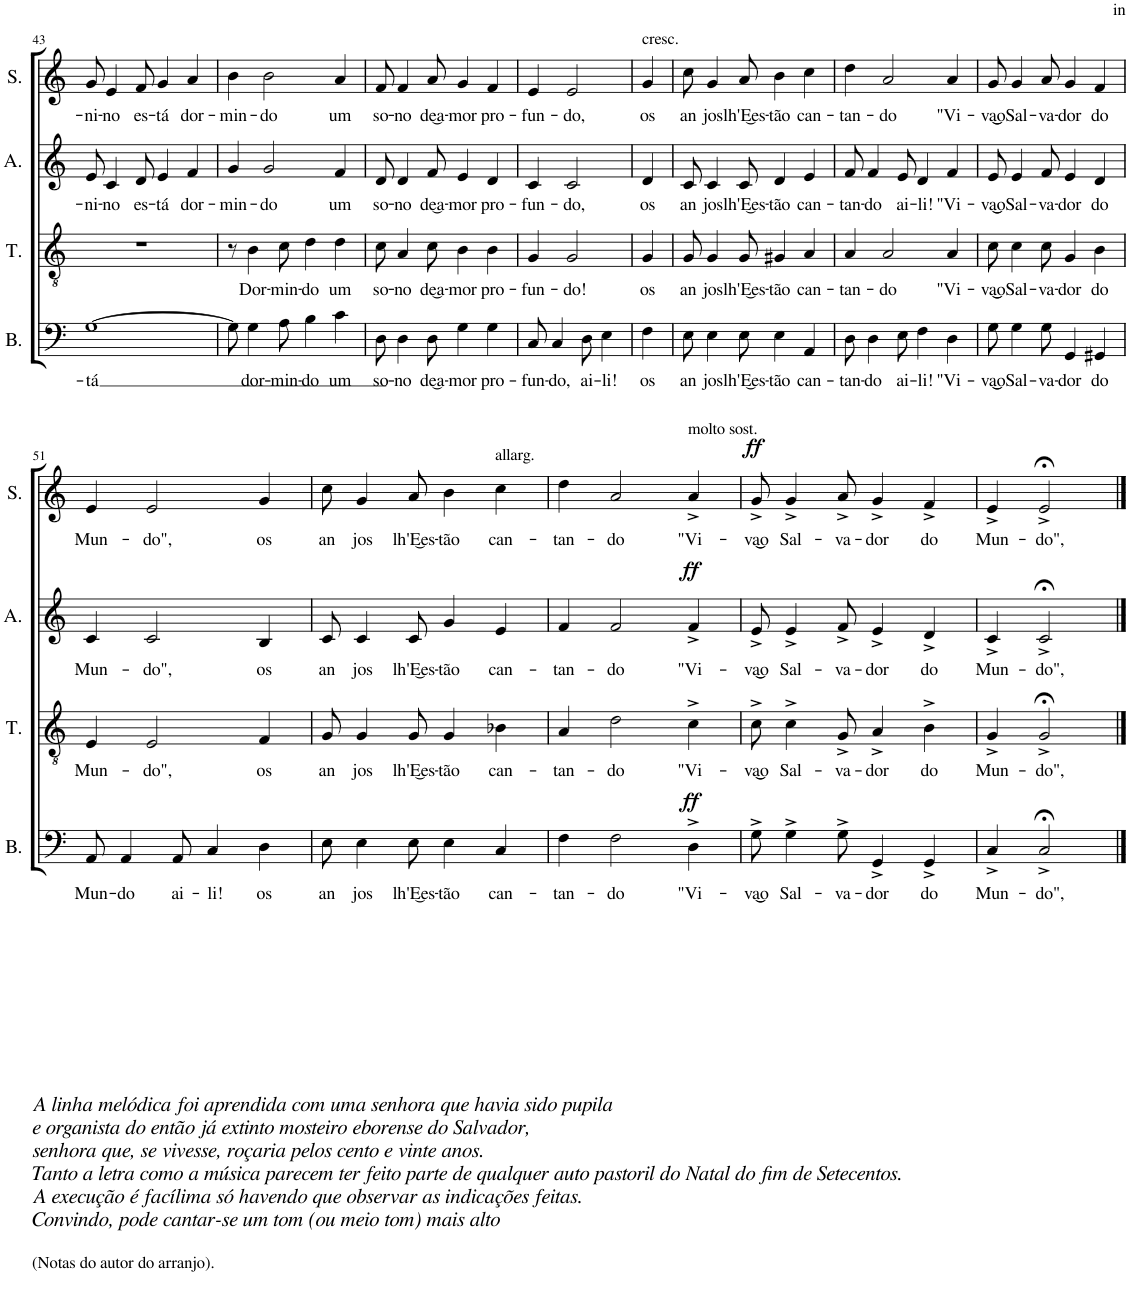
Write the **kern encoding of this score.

**kern	**text	**dynam	**kern	**text	**kern	**text	**dynam	**kern	**text	**dynam
*part4	*part4	*part4	*part3	*part3	*part2	*part2	*part2	*part1	*part1	*part1
*staff4	*staff4	*staff4	*staff3	*staff3	*staff2	*staff2	*staff2	*staff1	*staff1	*staff1
*I"B	*	*	*I"T	*	*I"A	*	*	*I"S	*	*
*I'B.	*	*	*I'T.	*	*I'A.	*	*	*I'S.	*	*
!!LO:PB:g=z
*clefF4	*	*	*clefGv2	*	*clefG2	*	*	*clefG2	*	*
*k[]	*	*	*k[]	*	*k[]	*	*	*k[]	*	*
*M4/4	*	*	*M4/4	*	*M4/4	*	*	*M4/4	*	*
=43	=43	=43	=43	=43	=43	=43	=43	=43	=43	=43
!	!LO:LY:b	!	!	!	!	!LO:LY:b	!	!	!LO:LY:b	!
[1G	-tá	.	1r	.	8e/	-ni-	.	8g/	-ni-	.
!	!	!	!	!	!	!LO:LY:b	!	!	!LO:LY:b	!
.	.	.	.	.	4c/	-no	.	4e/	-no	.
!	!	!	!	!	!	!LO:LY:b	!	!	!LO:LY:b	!
.	.	.	.	.	8d/	es-	.	8f/	es-	.
!	!	!	!	!	!	!LO:LY:b	!	!	!LO:LY:b	!
.	.	.	.	.	4e/	-tá	.	4g/	-tá	.
!	!	!	!	!	!	!LO:LY:b	!	!	!LO:LY:b	!
.	.	.	.	.	4f/	dor-	.	4a/	dor-	.
=44	=44	=44	=44	=44	=44	=44	=44	=44	=44	=44
!	!	!	!	!	!	!LO:LY:b	!	!	!LO:LY:b	!
8G\]	.	.	8r	.	4g/	-min-	.	4b\	-min-	.
!	!LO:LY:b	!	!	!LO:LY:b	!	!	!	!	!	!
4G\	dor-	.	4B\	Dor-	.	.	.	.	.	.
!	!	!	!	!	!	!LO:LY:b	!	!	!LO:LY:b	!
.	.	.	.	.	2g/	-do	.	2b\	-do	.
!	!LO:LY:b	!	!	!LO:LY:b	!	!	!	!	!	!
8A\	-min-	.	8c\	-min-	.	.	.	.	.	.
!	!LO:LY:b	!	!	!LO:LY:b	!	!	!	!	!	!
4B\	-do	.	4d\	-do	.	.	.	.	.	.
!	!LO:LY:b	!	!	!LO:LY:b	!	!LO:LY:b	!	!	!LO:LY:b	!
4c\	um	.	4d\	um	4f/	um	.	4a/	um	.
=45	=45	=45	=45	=45	=45	=45	=45	=45	=45	=45
!	!LO:LY:b	!	!	!LO:LY:b	!	!LO:LY:b	!	!	!LO:LY:b	!
8D\	so-	.	8c\	so-	8d/	so-	.	8f/	so-	.
!	!LO:LY:b	!	!	!LO:LY:b	!	!LO:LY:b	!	!	!LO:LY:b	!
4D\	-no	.	4A/	-no	4d/	-no	.	4f/	-no	.
!	!LO:LY:b	!	!	!LO:LY:b	!	!LO:LY:b	!	!	!LO:LY:b	!
8D\	de͜a-	.	8c\	de͜a-	8f/	de͜a-	.	8a/	de͜a-	.
!	!LO:LY:b	!	!	!LO:LY:b	!	!LO:LY:b	!	!	!LO:LY:b	!
4G\	-mor	.	4B\	-mor	4e/	-mor	.	4g/	-mor	.
!	!LO:LY:b	!	!	!LO:LY:b	!	!LO:LY:b	!	!	!LO:LY:b	!
4G\	pro-	.	4B\	pro-	4d/	pro-	.	4f/	pro-	.
=46	=46	=46	=46	=46	=46	=46	=46	=46	=46	=46
!	!LO:LY:b	!	!	!LO:LY:b	!	!LO:LY:b	!	!	!LO:LY:b	!
8C/	-fun-	.	4G/	-fun-	4c/	-fun-	.	4e/	-fun-	.
!	!LO:LY:b	!	!	!	!	!	!	!	!	!
4C/	-do,	.	.	.	.	.	.	.	.	.
!	!	!	!	!LO:LY:b	!	!LO:LY:b	!	!	!LO:LY:b	!
.	.	.	2G/	-do!	2c/	-do,	.	2e/	-do,	.
!	!LO:LY:b	!	!	!	!	!	!	!	!	!
8D\	ai-	.	.	.	.	.	.	.	.	.
!	!LO:LY:b	!	!	!	!	!	!	!	!	!
4E\	-li!	.	.	.	.	.	.	.	.	.
=47	=47	=47	=47	=47	=47	=47	=47	=47	=47	=47
!	!	!	!	!	!	!	!	!LO:TX:a:t=cresc.	!	!
!	!LO:LY:b	!	!	!LO:LY:b	!	!LO:LY:b	!	!	!LO:LY:b	!
4F\	os	.	4G/	os	4d/	os	.	4g/	os	.
=48	=48	=48	=48	=48	=48	=48	=48	=48	=48	=48
!	!LO:LY:b	!	!	!LO:LY:b	!	!LO:LY:b	!	!	!LO:LY:b	!
8E\	an	.	8G/	an	8c/	an	.	8cc\	an	.
!	!LO:LY:b	!	!	!LO:LY:b	!	!LO:LY:b	!	!	!LO:LY:b	!
4E\	jos	.	4G/	jos	4c/	jos	.	4g/	jos	.
!	!LO:LY:b	!	!	!LO:LY:b	!	!LO:LY:b	!	!	!LO:LY:b	!
8E\	lh'E͜es-	.	8G/	lh'E͜es-	8c/	lh'E͜es-	.	8a/	lh'E͜es-	.
!	!LO:LY:b	!	!	!LO:LY:b	!	!LO:LY:b	!	!	!LO:LY:b	!
4E\	-tão	.	4G#X/	-tão	4d/	-tão	.	4b\	-tão	.
!	!LO:LY:b	!	!	!LO:LY:b	!	!LO:LY:b	!	!	!LO:LY:b	!
4AA/	can-	.	4A/	can-	4e/	can-	.	4cc\	can-	.
=49	=49	=49	=49	=49	=49	=49	=49	=49	=49	=49
!	!LO:LY:b	!	!	!LO:LY:b	!	!LO:LY:b	!	!	!LO:LY:b	!
8D\	-tan-	.	4A/	-tan-	8f/	-tan-	.	4dd\	-tan-	.
!	!LO:LY:b	!	!	!	!	!LO:LY:b	!	!	!	!
4D\	-do	.	.	.	4f/	-do	.	.	.	.
!	!	!	!	!LO:LY:b	!	!	!	!	!LO:LY:b	!
.	.	.	2A/	-do	.	.	.	2a/	-do	.
!	!LO:LY:b	!	!	!	!	!LO:LY:b	!	!	!	!
8E\	ai-	.	.	.	8e/	ai-	.	.	.	.
!	!LO:LY:b	!	!	!	!	!LO:LY:b	!	!	!	!
4F\	-li!	.	.	.	4d/	-li!	.	.	.	.
!	!LO:LY:b	!	!	!LO:LY:b	!	!LO:LY:b	!	!	!LO:LY:b	!
4D\	"Vi-	.	4A/	"Vi-	4f/	"Vi-	.	4a/	"Vi-	.
=50	=50	=50	=50	=50	=50	=50	=50	=50	=50	=50
!	!LO:LY:b	!	!	!LO:LY:b	!	!LO:LY:b	!	!	!LO:LY:b	!
8G\	-va͜͜o	.	8c\	-va͜͜o	8e/	-va͜͜o	.	8g/	-va͜͜o	.
!	!LO:LY:b	!	!	!LO:LY:b	!	!LO:LY:b	!	!	!LO:LY:b	!
4G\	Sal-	.	4c\	Sal-	4e/	Sal-	.	4g/	Sal-	.
!	!LO:LY:b	!	!	!LO:LY:b	!	!LO:LY:b	!	!	!LO:LY:b	!
8G\	-va-	.	8c\	-va-	8f/	-va-	.	8a/	-va-	.
!	!LO:LY:b	!	!	!LO:LY:b	!	!LO:LY:b	!	!	!LO:LY:b	!
4GG/	-dor	.	4G/	-dor	4e/	-dor	.	4g/	-dor	.
!	!LO:LY:b	!	!	!LO:LY:b	!	!LO:LY:b	!	!	!LO:LY:b	!
4GG#X/	do	.	4B\	do	4d/	do	.	4f/	do	.
!!LO:LB:g=z
=51	=51	=51	=51	=51	=51	=51	=51	=51	=51	=51
!LO:TX:b:i:t=A linha melódica foi aprendida com uma senhora que havia sido pupila	!	!	!	!	!	!	!	!	!	!
!LO:TX:b:t=e organista do então já extinto mosteiro eborense do Salvador,	!	!	!	!	!	!	!	!	!	!
!LO:TX:b:t=senhora que, se vivesse, roçaria pelos cento e vinte anos.	!	!	!	!	!	!	!	!	!	!
!LO:TX:b:t=Tanto a letra como a música parecem ter feito parte de qualquer auto pastoril do Natal do fim de Setecentos.	!	!	!	!	!	!	!	!	!	!
!LO:TX:b:t=A execução é facílima só havendo que observar as indicações feitas.	!	!	!	!	!	!	!	!	!	!
!LO:TX:b:t=Convindo, pode cantar-se um tom (ou meio tom) mais alto	!	!	!	!	!	!	!	!	!	!
!LO:TX:b:t=(Notas do autor do arranjo).	!	!	!	!	!	!	!	!	!	!
!	!LO:LY:b	!	!	!LO:LY:b	!	!LO:LY:b	!	!	!LO:LY:b	!
8AA/	Mun-	.	4E/	Mun-	4c/	Mun-	.	4e/	Mun-	.
!	!LO:LY:b	!	!	!	!	!	!	!	!	!
4AA/	-do	.	.	.	.	.	.	.	.	.
!	!	!	!	!LO:LY:b	!	!LO:LY:b	!	!	!LO:LY:b	!
.	.	.	2E/	-do",	2c/	-do",	.	2e/	-do",	.
!	!LO:LY:b	!	!	!	!	!	!	!	!	!
8AA/	ai-	.	.	.	.	.	.	.	.	.
!	!LO:LY:b	!	!	!	!	!	!	!	!	!
4C/	-li!	.	.	.	.	.	.	.	.	.
!	!LO:LY:b	!	!	!LO:LY:b	!	!LO:LY:b	!	!	!LO:LY:b	!
4D\	os	.	4F/	os	4B/	os	.	4g/	os	.
=52	=52	=52	=52	=52	=52	=52	=52	=52	=52	=52
!	!LO:LY:b	!	!	!LO:LY:b	!	!LO:LY:b	!	!	!LO:LY:b	!
8E\	an	.	8G/	an	8c/	an	.	8cc\	an	.
!	!LO:LY:b	!	!	!LO:LY:b	!	!LO:LY:b	!	!	!LO:LY:b	!
4E\	jos	.	4G/	jos	4c/	jos	.	4g/	jos	.
!	!LO:LY:b	!	!	!LO:LY:b	!	!LO:LY:b	!	!	!LO:LY:b	!
8E\	lh'E͜es-	.	8G/	lh'E͜es-	8c/	lh'E͜es-	.	8a/	lh'E͜es-	.
!	!LO:LY:b	!	!	!LO:LY:b	!	!LO:LY:b	!	!	!LO:LY:b	!
4E\	-tão	.	4G/	-tão	4g/	-tão	.	4b\	-tão	.
!	!	!	!	!	!	!	!	!LO:TX:a:t=allarg.	!	!
!	!LO:LY:b	!	!	!LO:LY:b	!	!LO:LY:b	!	!	!LO:LY:b	!
4C/	can-	.	4B-X\	can-	4e/	can-	.	4cc\	can-	.
=53	=53	=53	=53	=53	=53	=53	=53	=53	=53	=53
!	!LO:LY:b	!	!	!LO:LY:b	!	!LO:LY:b	!	!	!LO:LY:b	!
4F\	-tan-	.	4A/	-tan-	4f/	-tan-	.	4dd\	-tan-	.
!	!LO:LY:b	!	!	!LO:LY:b	!	!LO:LY:b	!	!	!LO:LY:b	!
2F\	-do	.	2d\	-do	2f/	-do	.	2a/	-do	.
!	!	!	!	!	!	!	!	!LO:TX:a:t=molto sost.	!	!
!	!LO:LY:b	!LO:DY:a	!	!LO:LY:b	!	!LO:LY:b	!LO:DY:a	!	!LO:LY:b	!
4D^\	"Vi-	ff	4c^\	"Vi-	4f^/	"Vi-	ff	4a^/	"Vi-	.
=54	=54	=54	=54	=54	=54	=54	=54	=54	=54	=54
!	!LO:LY:b	!	!	!LO:LY:b	!	!LO:LY:b	!	!	!LO:LY:b	!LO:DY:a
8G^\	-va͜͜o	.	8c^\	-va͜͜o	8e^/	-va͜͜o	.	8g^/	-va͜͜o	ff
!	!LO:LY:b	!	!	!LO:LY:b	!	!LO:LY:b	!	!	!LO:LY:b	!
4G^\	Sal-	.	4c^\	Sal-	4e^/	Sal-	.	4g^/	Sal-	.
!	!LO:LY:b	!	!	!LO:LY:b	!	!LO:LY:b	!	!	!LO:LY:b	!
8G^\	-va-	.	8G^/	-va-	8f^/	-va-	.	8a^/	-va-	.
!	!LO:LY:b	!	!	!LO:LY:b	!	!LO:LY:b	!	!	!LO:LY:b	!
4GG^/	-dor	.	4A^/	-dor	4e^/	-dor	.	4g^/	-dor	.
!	!LO:LY:b	!	!	!LO:LY:b	!	!LO:LY:b	!	!	!LO:LY:b	!
4GG^/	do	.	4B^\	do	4d^/	do	.	4f^/	do	.
=55	=55	=55	=55	=55	=55	=55	=55	=55	=55	=55
!	!LO:LY:b	!	!	!LO:LY:b	!	!LO:LY:b	!	!	!LO:LY:b	!
4C^/	Mun-	.	4G^/	Mun-	4c^/	Mun-	.	4e^/	Mun-	.
!	!LO:LY:b	!	!	!LO:LY:b	!	!LO:LY:b	!	!	!LO:LY:b	!
2C;<^/	-do",	.	2G;<^/	-do",	2c;<^/	-do",	.	2e;<^/	-do",	.
==	==	==	==	==	==	==	==	==	==	==
*-	*-	*-	*-	*-	*-	*-	*-	*-	*-	*-
